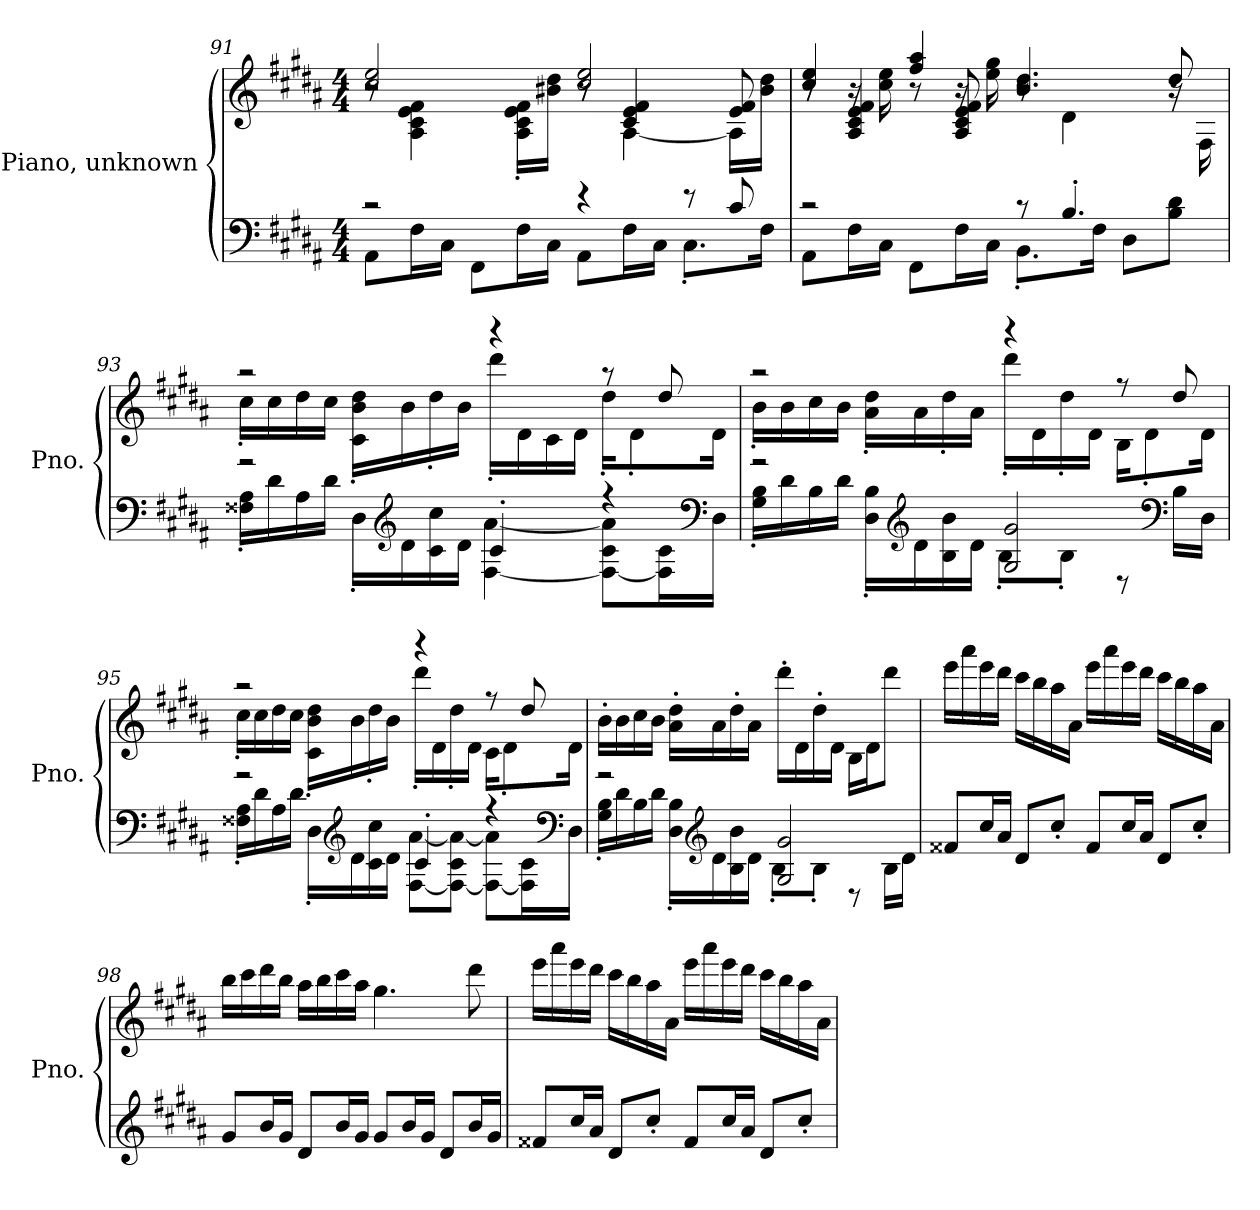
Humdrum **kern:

**kern	**kern
*part1	*part1
*staff2	*staff1
*I"Piano, unknown	*
*I'Pno.	*
*clefF4	*clefG2
*k[f#c#g#d#a#]	*k[f#c#g#d#a#]
*M4/4	*M4/4
=91	=91
*^	*^
*	*	*	*^
2r	8AA#\L	2cc#/ 2ee/	8r	2r
.	16F#\L	.	4A#\ 4c#\ 4e\ 4f#\	.
.	16C#\JJ	.	.	.
.	8FF#\L	.	.	.
.	16F#\L	.	16A#\' 16c#\' 16e\' 16f#\'LL	.
.	16C#\JJ	.	16b#X\ 16dd#\JJ	.
4r	8AA#\L	2cc#/ 2ee/	8r	8r
.	16F#\L	.	[4A#\	4c#/ 4e/ 4f#/
.	16C#\JJ	.	.	.
8r	8.C#'\L	.	.	.
8c#/	.	.	16A#\LL]	8e/ 8f#/
.	16F#\Jk	.	16b#\ 16dd#\JJ	.
=92	=92	=92	=92	=92
2r	8AA#\L	4cc#/ 4ee/	8r	8r
.	16F#\L	.	16r	4A#/ 4c#/ 4e/ 4f#/
.	16C#\JJ	.	16cc#\ 16ee\	.
.	8FF#\L	4ff#/ 4aa#/	8r	.
.	16F#\L	.	16r	8A#/ 8c#/ 8e/ 8f#/
.	16C#\JJ	.	16ee\ 16gg#\	.
8r	8.BB'\L	4.b/ 4.dd#/	8r	2r
4.B'/	.	.	4d#\	.
.	16F#\Jk	.	.	.
.	8D#\L	.	.	.
.	8B\ 8d#\J	8dd#/	16r	.
.	.	.	16F#\	.
*	*	*	*v	*v
!!LO:LB:g=z
=93	=93	=93	=93
2r	16F##X\' 16A#\'LL	2r	16cc#'\LL
.	16d#\	.	16cc#\
.	16A#\	.	16dd#\
.	16d#\JJ	.	16cc#\JJ
.	16D#'\LL	.	16c#\' 16b\' 16dd#\'LL
*clefG2	*	*	*
.	16d#\	.	16b\
.	16c#\ 16cc#\	.	16dd#'\
.	16d#\JJ	.	16b\JJ
4c#'/	[4F##\ [4a#\	4r	16ddd#'\LL
.	.	.	16d#\
.	.	.	16c#\
.	.	.	16d#\JJ
4r	8F##\_ 8c#\ 8a#\]L	8r	16dd#'\KL
.	.	.	8d#'\
.	16F##\] 16c#\L	8dd#/	.
*clefF4	*	*	*
.	16D#\JJ	.	16d#\Jk
=94	=94	=94	=94
2r	16G#\' 16B\'LL	2r	16b'\LL
.	16d#\	.	16b\
.	16B\	.	16cc#\
.	16d#\JJ	.	16b\JJ
.	16D#\' 16B\'LL	.	16a#\' 16dd#\'LL
*clefG2	*	*	*
.	16d#\	.	16a#\
.	16B\ 16b\	.	16dd#'\
.	16d#\JJ	.	16a#\JJ
2G#/ 2g#/	8B'\L	4r	16ddd#'\LL
.	.	.	16d#\
.	8B'\J	.	16dd#'\
.	.	.	16d#\JJ
.	8r	8r	16B\KL
.	.	.	8d#'\
*clefF4	*	*	*
.	16B\LL	8dd#/	.
.	16D#\JJ	.	16d#\Jk
!!LO:LB:g=z	!!
=95	=95	=95	=95
2r	16F##X\' 16A#\'LL	2r	16cc#'\LL
.	16d#\	.	16cc#\
.	16A#\	.	16dd#\
.	16d#\JJ	.	16cc#\JJ
.	16D#'\LL	.	16c#\' 16b\' 16dd#\'LL
*clefG2	*	*	*
.	16d#\	.	16b\
.	16c#\ 16cc#\	.	16dd#'\
.	16d#\JJ	.	16b\JJ
4c#'/	[8F##\ [8a#\L	4r	16ddd#'\LL
.	.	.	16d#\
.	8F##\_ 8c#\ 8a#\_J	.	16dd#'\
.	.	.	16d#\JJ
4r	8F##\_ 8a#\]L	8r	16c#\KL
.	.	.	8d#'\
.	16F##\] 16c#\L	8dd#/	.
*clefF4	*	*	*
.	16D#\JJ	.	16d#\Jk
*	*	*v	*v
=96	=96	=96
2r	16G#\' 16B\'LL	16b'\LL
.	16d#\	16b\
.	16B\	16cc#\
.	16d#\JJ	16b\JJ
.	16D#\' 16B\'LL	16a#\' 16dd#\'LL
*clefG2	*	*
.	16d#\	16a#\
.	16B\ 16b\	16dd#'\
.	16d#\JJ	16a#\JJ
2G#/ 2g#/	8B'\L	16ddd#'\LL
.	.	16d#\
.	8B'\J	16dd#'\
.	.	16d#\JJ
.	8r	16B\LL
.	.	16d#\J
.	16B\LL	8ddd#\J
.	16d#\JJ	.
*v	*v	*
!!LO:LB:g=z
=97	=97
8f##X/L	16eee\LL
.	16aaa#\
16cc#/L	16eee\
16a#/JJ	16ddd#\JJ
8d#/L	16ccc#\LL
.	16bb\
8cc#'/J	16aa#\
.	16a#\JJ
8f##/L	16eee\LL
.	16aaa#\
16cc#/L	16eee\
16a#/JJ	16ddd#\JJ
8d#/L	16ccc#\LL
.	16bb\
8cc#'/J	16aa#\
.	16a#\JJ
=98	=98
8g#/L	16bb\LL
.	16ccc#\
16b/L	16ddd#\
16g#/JJ	16bb\JJ
8d#/L	16aa#\LL
.	16bb\
16b/L	16ccc#\
16g#/JJ	16aa#\JJ
8g#/L	4.gg#\
16b/L	.
16g#/JJ	.
8d#/L	.
16b/L	8ddd#\
16g#/JJ	.
!!LO:LB:g=z
=99	=99
8f##X/L	16eee\LL
.	16aaa#\
16cc#/L	16eee\
16a#/JJ	16ddd#\JJ
8d#/L	16ccc#\LL
.	16bb\
8cc#'/J	16aa#\
.	16a#\JJ
8f##/L	16eee\LL
.	16aaa#\
16cc#/L	16eee\
16a#/JJ	16ddd#\JJ
8d#/L	16ccc#\LL
.	16bb\
8cc#'/J	16aa#\
.	16a#\JJ
=	=
*-	*-
